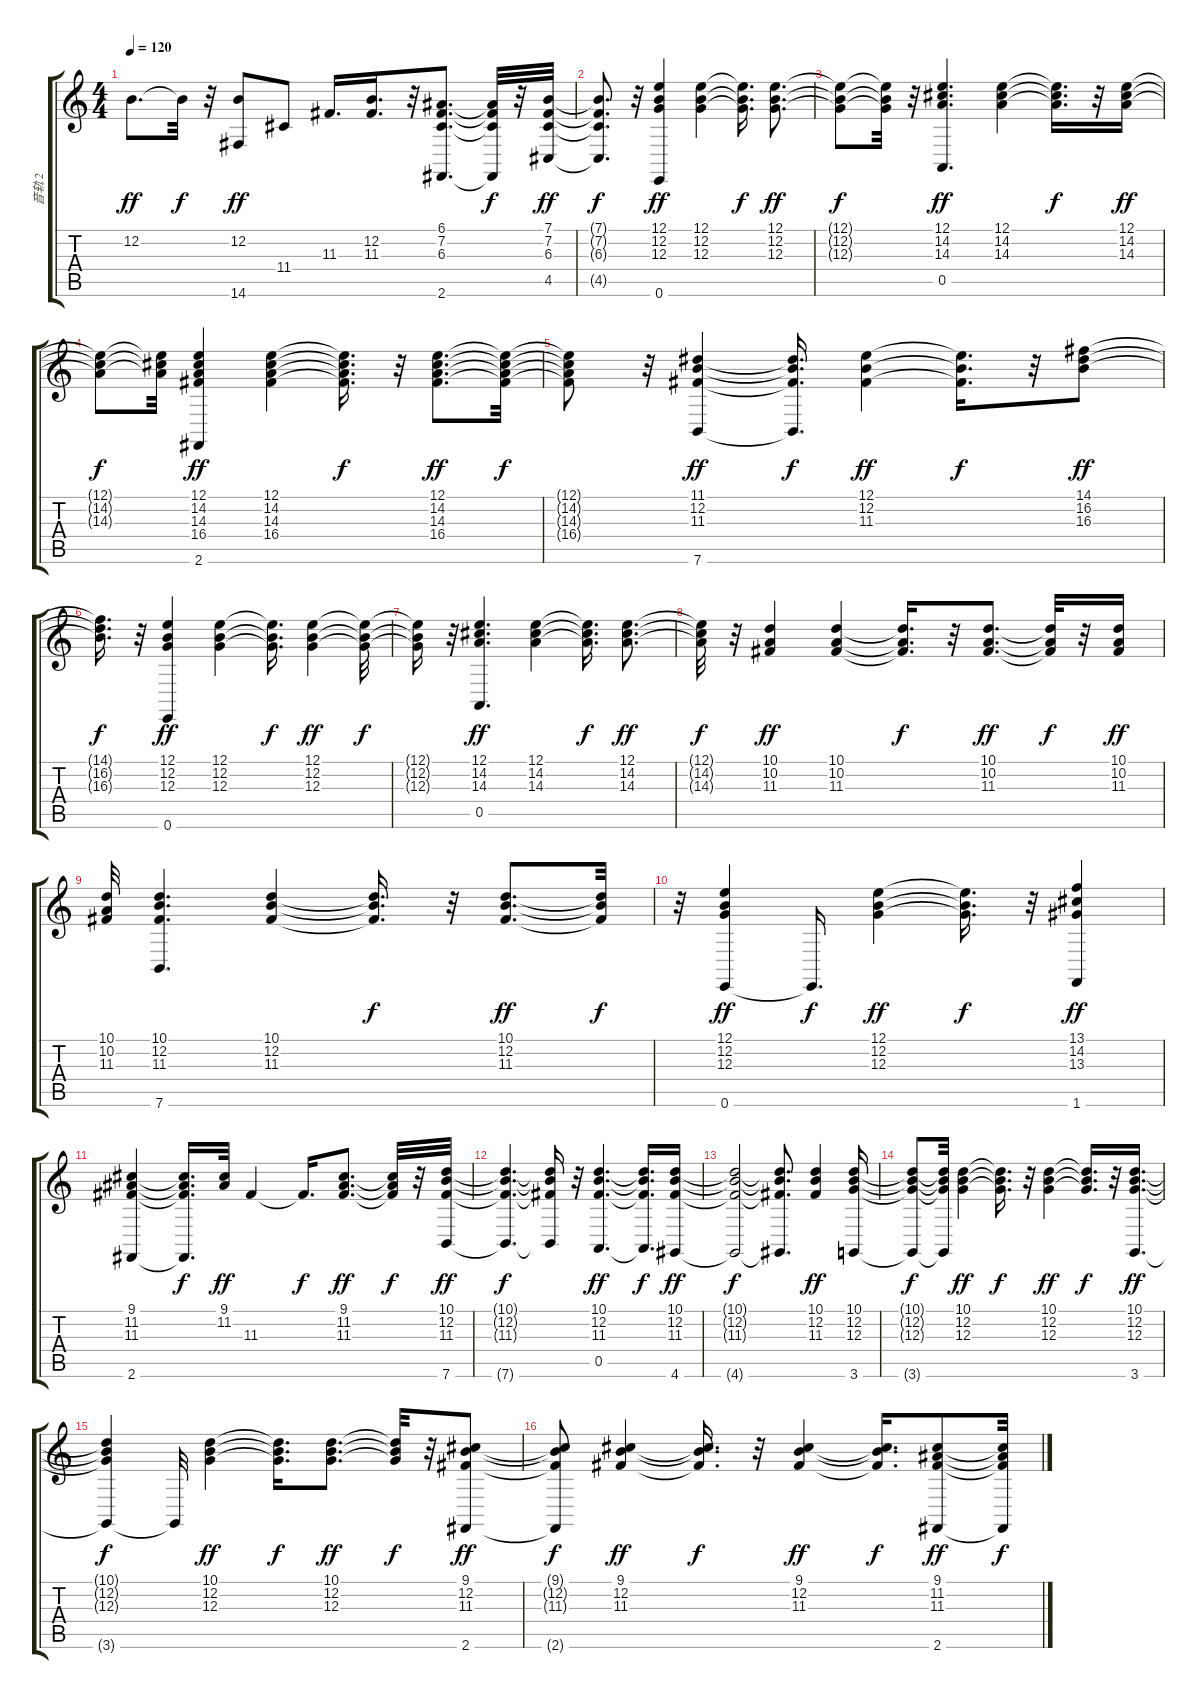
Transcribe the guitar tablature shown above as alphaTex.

\track ("音轨 2" "音轨 2") {instrument brightacousticpiano}
\staff {score tabs}
\tuning (E4 B3 G3 D3 A2 E2) {hide}
\ts (4 4)
\tempo 120
\clef g2
\ks c
12.2.8{d dy ff} 12.2{t}.32{dy f} r.32 (12.2 14.6).8{dy ff} 11.4.8 11.3.16{d} (12.2 11.3).16{d} r.32 (6.1 7.2 6.3 2.6).8{d} (6.1{t} 7.2{t} 6.3{t} 2.6{t}).32{dy f} r.32 (7.1 7.2 6.3 4.5).32{dy ff} |
(7.1{t} 7.2{t} 6.3{t} 4.5{t}).8{d dy f} r.32 (12.1 12.2 12.3 0.6).4{dy ff} (12.1 12.2 12.3).4 (12.1{t} 12.2{t} 12.3{t}).16{d dy f} (12.1 12.2 12.3).8{d dy ff} |
(12.1{t} 12.2{t} 12.3{t}).8{dy f} (12.1{t} 12.2{t} 12.3{t}).32 r.32 (12.1 14.2 14.3 0.5).4{d dy ff} (12.1 14.2 14.3).4 (12.1{t} 14.2{t} 14.3{t}).16{d dy f} r.32 (12.1 14.2 14.3).16{dy ff} |
(12.1{t} 14.2{t} 14.3{t}).8{dy f} (12.1{t} 14.2{t} 14.3{t}).32 (12.1 14.2 14.3 16.4 2.6).4{dy ff} (12.1 14.2 14.3 16.4).4 (12.1{t} 14.2{t} 14.3{t} 16.4{t}).16{d dy f} r.32 (12.1 14.2 14.3 16.4).8{d dy ff} (12.1{t} 14.2{t} 14.3{t} 16.4{t}).32{dy f} |
(12.1{t} 14.2{t} 14.3{t} 16.4{t}).8 r.32 (11.1 12.2 11.3 7.6).4{dy ff} (11.1{t} 12.2{t} 11.3{t} 7.6{t}).16{d dy f} (12.1 12.2 11.3).4{dy ff} (12.1{t} 12.2{t} 11.3{t}).16{d dy f} r.32 (14.1 16.2 16.3).8{dy ff} |
(14.1{t} 16.2{t} 16.3{t}).16{d dy f} r.32 (12.1 12.2 12.3 0.6).4{dy ff} (12.1 12.2 12.3).4 (12.1{t} 12.2{t} 12.3{t}).16{d dy f} (12.1 12.2 12.3).4{dy ff} (12.1{t} 12.2{t} 12.3{t}).32{dy f} |
(12.1{t} 12.2{t} 12.3{t}).16 r.32 (12.1 14.2 14.3 0.5).4{d dy ff} (12.1 14.2 14.3).4 (12.1{t} 14.2{t} 14.3{t}).16{d dy f} (12.1 14.2 14.3).8{d dy ff} |
(12.1{t} 14.2{t} 14.3{t}).32{dy f} r.32 (10.1 10.2 11.3).4{dy ff} (10.1 10.2 11.3).4 (10.1{t} 10.2{t} 11.3{t}).16{d dy f} r.32 (10.1 10.2 11.3).8{d dy ff} (10.1{t} 10.2{t} 11.3{t}).32{dy f} r.32 (10.1 10.2 11.3).16{dy ff} |
(10.1 10.2 11.3).32 (10.1 12.2 11.3 7.6).4{d} (10.1 12.2 11.3).4 (10.1{t} 12.2{t} 11.3{t}).16{d dy f} r.32 (10.1 12.2 11.3).8{d dy ff} (10.1{t} 12.2{t} 11.3{t}).32{dy f} |
r.32 (12.1 12.2 12.3 0.6).4{dy ff} 0.6{t}.16{d dy f} (12.1 12.2 12.3).4{dy ff} (12.1{t} 12.2{t} 12.3{t}).16{d dy f} r.32 (13.1 14.2 13.3 1.6).4{dy ff} |
(9.1 11.2 11.3 2.6).4 (9.1{t} 11.2{t} 11.3{t} 2.6{t}).16{d dy f} (9.1 11.2).32{dy ff} 11.3.4 11.3{t}.16{d dy f} (9.1 11.2 11.3).8{d dy ff} (9.1{t} 11.2{t} 11.3{t}).32{dy f} r.32 (10.1 12.2 11.3 7.6).32{dy ff} |
(10.1{t} 12.2{t} 11.3{t} 7.6{t}).4{d dy f} (10.1{t} 12.2{t} 11.3{t} 7.6{t}).16 r.32 (10.1 12.2 11.3 0.5).4{d dy ff} (10.1{t} 12.2{t} 11.3{t} 0.5{t}).16{d dy f} (10.1 12.2 11.3 4.6).16{dy ff} |
(10.1{t} 12.2{t} 11.3{t} 4.6{t}).2{dy f} (10.1{t} 12.2{t} 11.3{t} 4.6{t}).8{d} (10.1 12.2 11.3).4{dy ff} (10.1 12.2 12.3 3.6).16 |
(10.1{t} 12.2{t} 12.3{t} 3.6{t}).8{dy f} (10.1{t} 12.2{t} 12.3{t} 3.6{t}).32 (10.1 12.2 12.3).4{dy ff} (10.1{t} 12.2{t} 12.3{t}).16{d dy f} r.32 (10.1 12.2 12.3).4{dy ff} (10.1{t} 12.2{t} 12.3{t}).16{d dy f} r.32 (10.1 12.2 12.3 3.6).16{d dy ff} |
(10.1{t} 12.2{t} 12.3{t} 3.6{t}).4{dy f} 3.6{t}.32 (10.1 12.2 12.3).4{dy ff} (10.1{t} 12.2{t} 12.3{t}).16{d dy f} (10.1 12.2 12.3).8{d dy ff} (10.1{t} 12.2{t} 12.3{t}).32{dy f} r.32 (9.1 12.2 11.3 2.6).8{dy ff} |
(9.1{t} 12.2{t} 11.3{t} 2.6{t}).8{dy f} (9.1 12.2 11.3).4{dy ff} (9.1{t} 12.2{t} 11.3{t}).16{d dy f} r.32 (9.1 12.2 11.3).4{dy ff} (9.1{t} 12.2{t} 11.3{t}).16{d dy f} (9.1 11.2 11.3 2.6).8{dy ff} (9.1{t} 11.2{t} 11.3{t} 2.6{t}).32{dy f}
